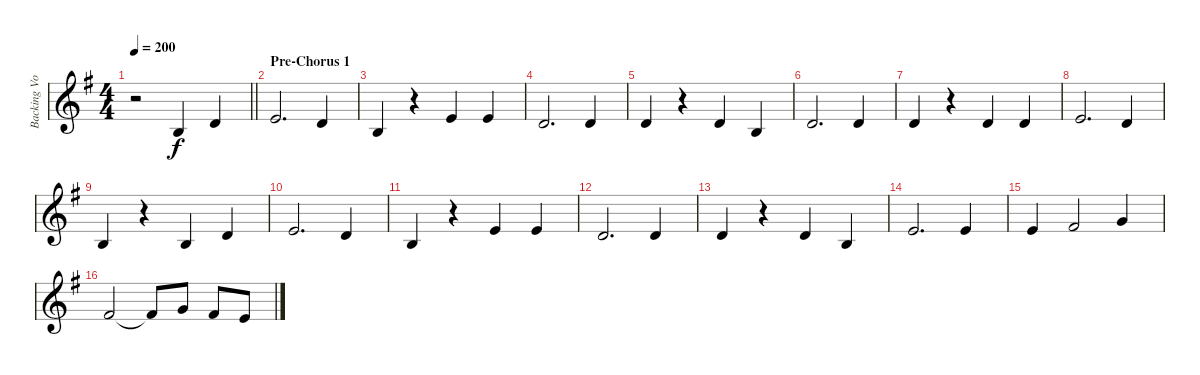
\track ("Backing Vocals" "Backing Vo") {instrument choiraahs}
\staff {score}
\tuning (E4 B3 G3 D3 A2 E2) {hide}
\ts (4 4)
\tempo 200
\clef g2
\barLineRight lightlight
\ks g
r.2{dy f} 4.3.4 7.3.4 |
\section ("" "Pre-Chorus 1")
5.2.2{d} 3.2.4 |
0.2.4 r.4 5.2.4 5.2.4 |
3.2.2{d} 3.2.4 |
3.2.4 r.4 3.2.4 0.2.4 |
3.2.2{d} 3.2.4 |
3.2.4 r.4 3.2.4 3.2.4 |
5.2.2{d} 3.2.4 |
0.2.4 r.4 0.2.4 3.2.4 |
5.2.2{d} 3.2.4 |
0.2.4 r.4 5.2.4 5.2.4 |
3.2.2{d} 3.2.4 |
3.2.4 r.4 3.2.4 0.2.4 |
0.1.2{d} 0.1.4 |
0.1.4 2.1.2 3.1.4 |
2.1.2 2.1{t}.8 3.1.8 2.1.8 0.1.8
